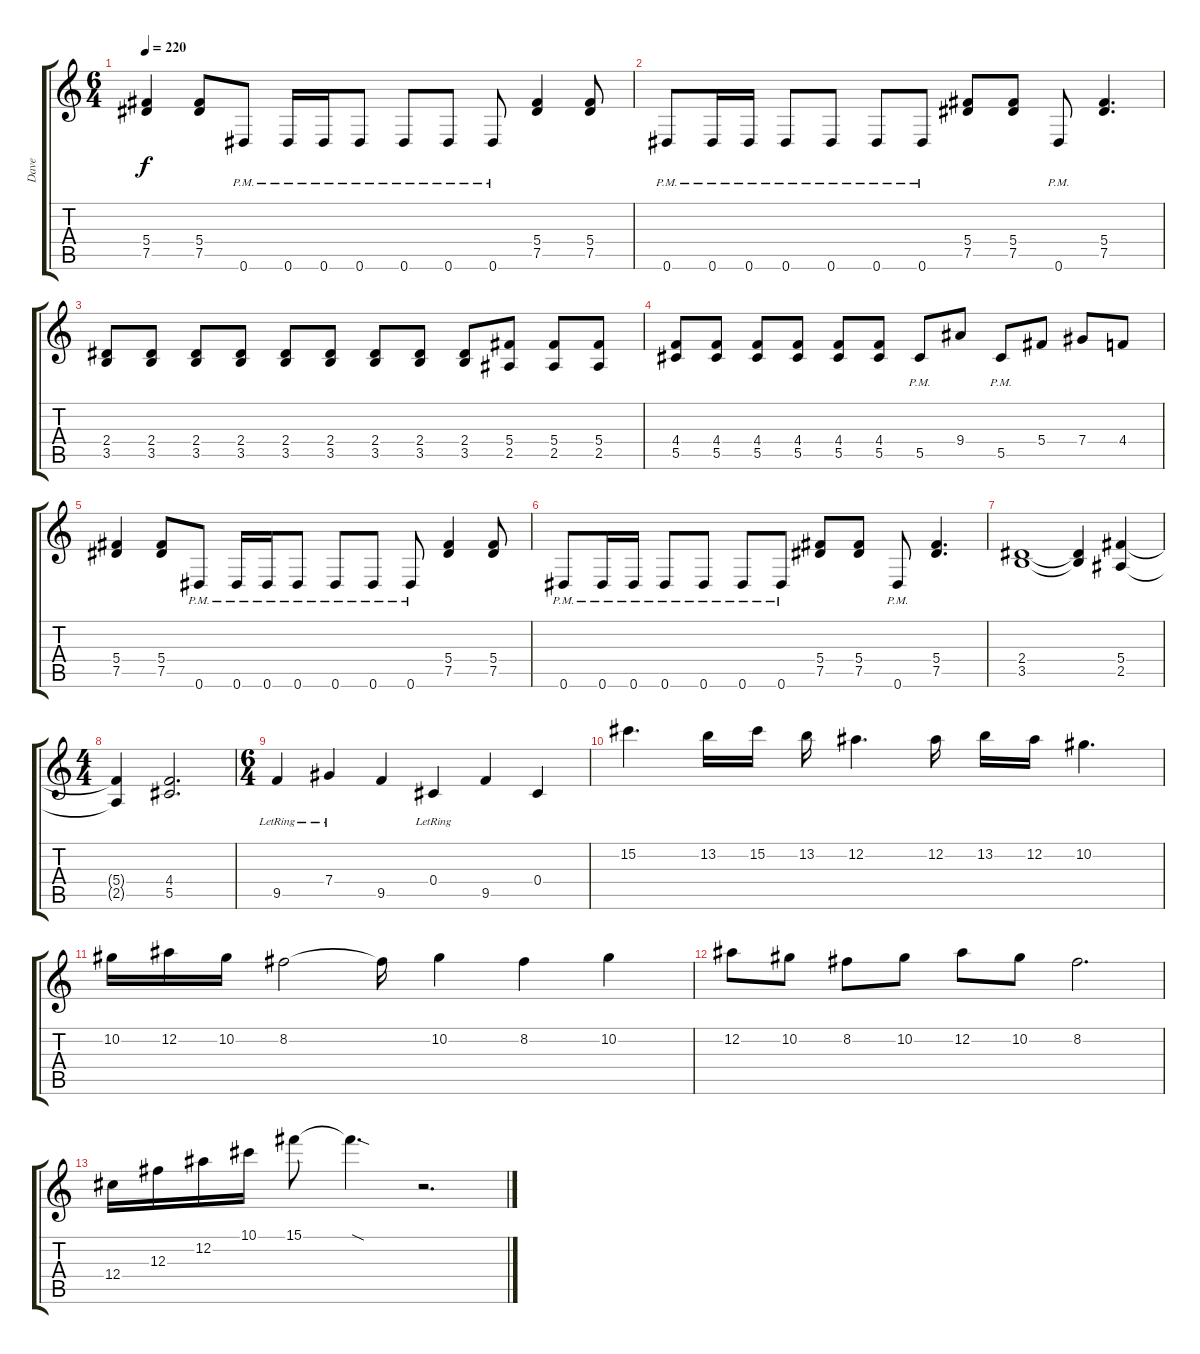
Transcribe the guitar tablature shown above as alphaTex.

\track ("Dave" "Dave") {instrument distortionguitar}
\staff {score tabs}
\tuning (Eb4 Bb3 Gb3 Db3 Ab2 Eb2) {hide}
\ts (6 4)
\tempo 220
\clef g2
\ks c
(5.4 7.5).4{dy f} (5.4 7.5).8 0.6{pm}.8 0.6{pm}.16 0.6{pm}.16 0.6{pm}.8 0.6{pm}.8 0.6{pm}.8 0.6{pm}.8 (5.4 7.5).4 (5.4 7.5).8 |
0.6{pm}.8 0.6{pm}.16 0.6{pm}.16 0.6{pm}.8 0.6{pm}.8 0.6{pm}.8 0.6{pm}.8 (5.4 7.5).8 (5.4 7.5).8 0.6{pm}.8 (5.4 7.5).4{d} |
(2.4 3.5).8 (2.4 3.5).8 (2.4 3.5).8 (2.4 3.5).8 (2.4 3.5).8 (2.4 3.5).8 (2.4 3.5).8 (2.4 3.5).8 (2.4 3.5).8 (5.4 2.5).8 (5.4 2.5).8 (5.4 2.5).8 |
(4.4 5.5).8 (4.4 5.5).8 (4.4 5.5).8 (4.4 5.5).8 (4.4 5.5).8 (4.4 5.5).8 5.5{pm}.8 9.4.8 5.5{pm}.8 5.4.8 7.4.8 4.4.8 |
(5.4 7.5).4 (5.4 7.5).8 0.6{pm}.8 0.6{pm}.16 0.6{pm}.16 0.6{pm}.8 0.6{pm}.8 0.6{pm}.8 0.6{pm}.8 (5.4 7.5).4 (5.4 7.5).8 |
0.6{pm}.8 0.6{pm}.16 0.6{pm}.16 0.6{pm}.8 0.6{pm}.8 0.6{pm}.8 0.6{pm}.8 (5.4 7.5).8 (5.4 7.5).8 0.6{pm}.8 (5.4 7.5).4{d} |
(2.4 3.5).1 (2.4{t} 3.5{t}).4 (5.4 2.5).4 |
\ts (4 4)
(5.4{t} 2.5{t}).4 (4.4 5.5).2{d} |
\ts (6 4)
9.5{lr}.4 7.4{lr}.4 9.5.4 0.4{lr}.4 9.5.4 0.4.4 |
15.2.4{d} 13.2.16 15.2.16 13.2.16 12.2.4{d} 12.2.16 13.2.16 12.2.16 10.2.4{d} |
10.2.16 12.2.16 10.2.16 8.2.2 8.2{t}.16 10.2.4 8.2.4 10.2.4 |
12.2.8 10.2.8 8.2.8 10.2.8 12.2.8 10.2.8 8.2.2{d} |
12.4.16 12.3.16 12.2.16 10.1.16 15.1.8 15.1{sod t}.4{d} r.2{d}
